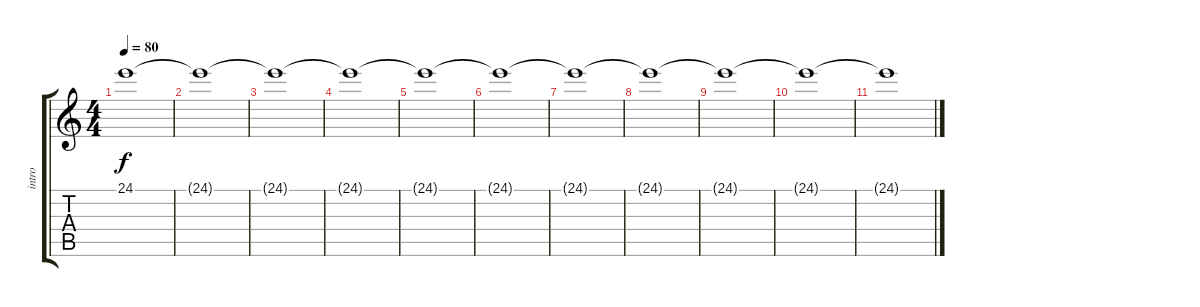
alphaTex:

\track ("intro" "intro") {instrument stringensemble1}
\staff {score tabs}
\tuning (E4 B3 G3 D3 A2 E2) {hide}
\ts (4 4)
\tempo 80
\clef g2
\ks c
24.1.1{dy f instrument stringensemble1} |
24.1{t}.1 |
24.1{t}.1 |
24.1{t}.1 |
24.1{t}.1 |
24.1{t}.1 |
24.1{t}.1 |
24.1{t}.1 |
24.1{t}.1 |
24.1{t}.1 |
24.1{t}.1
